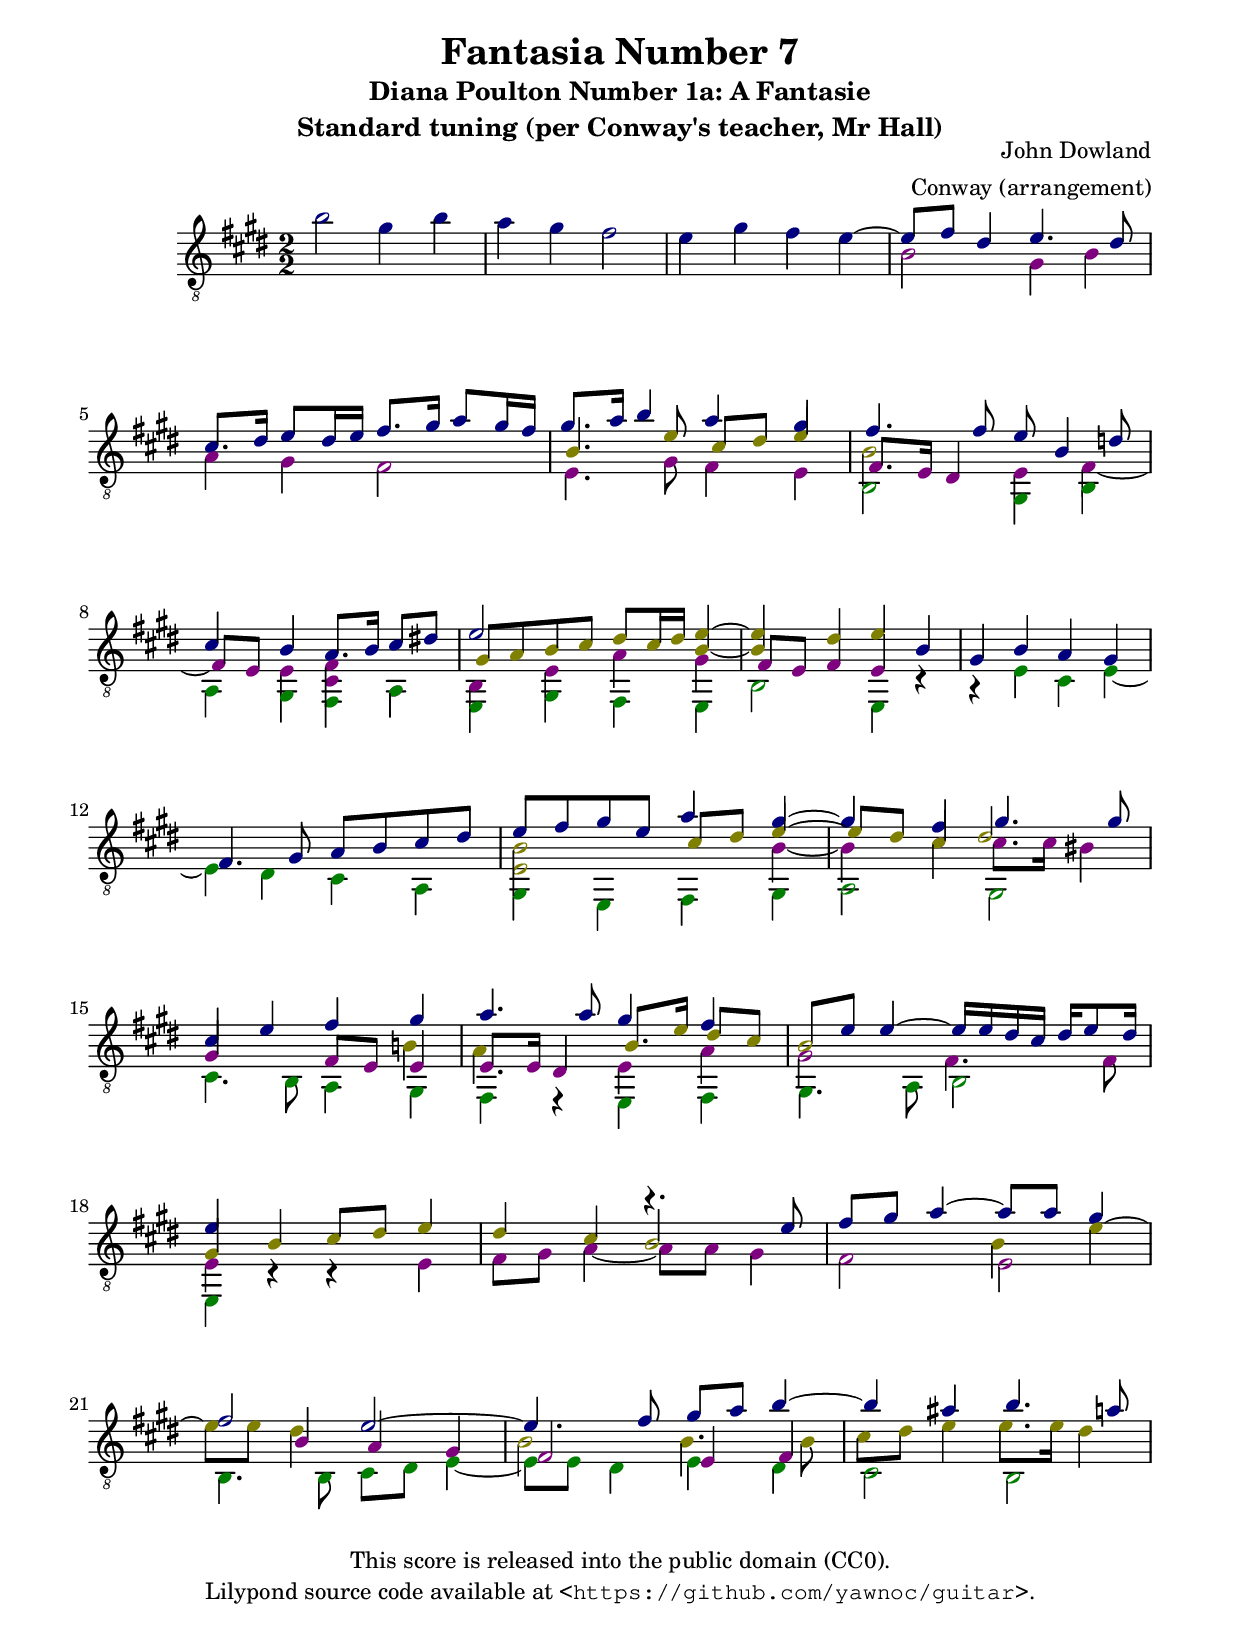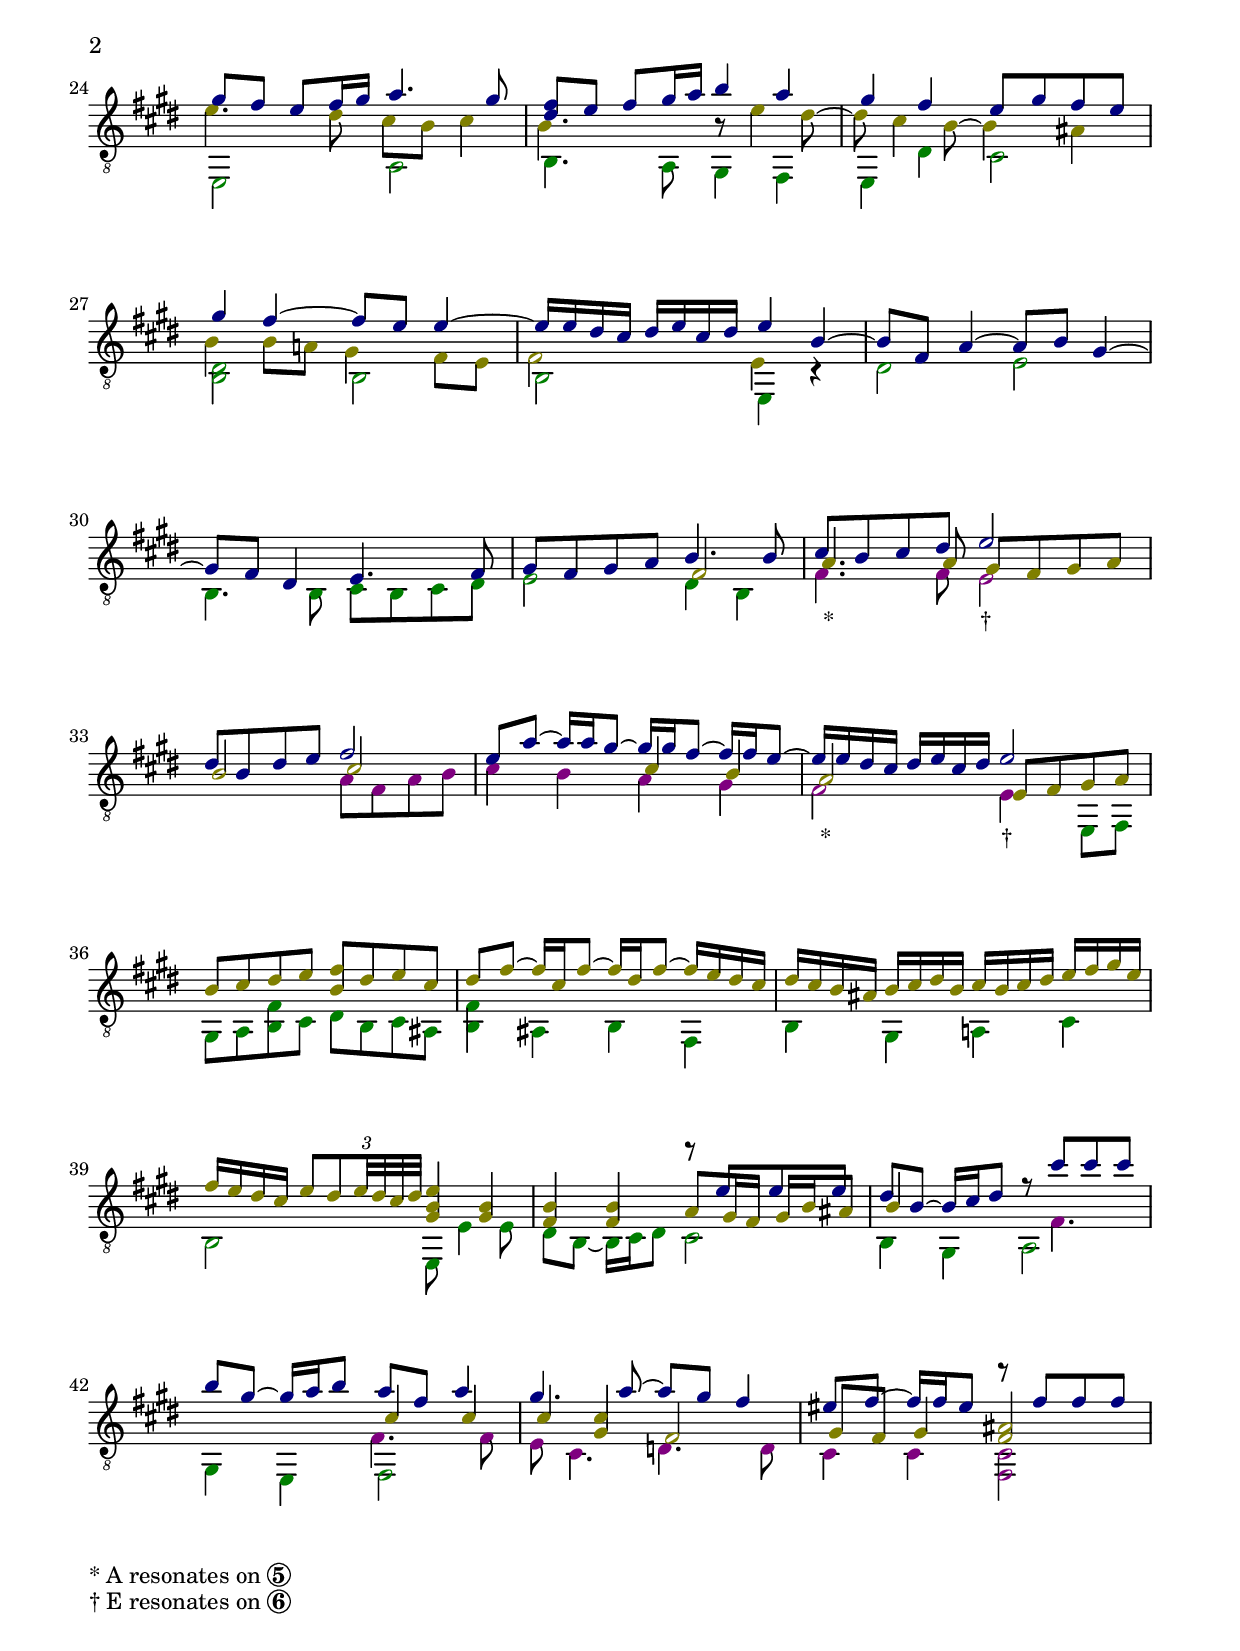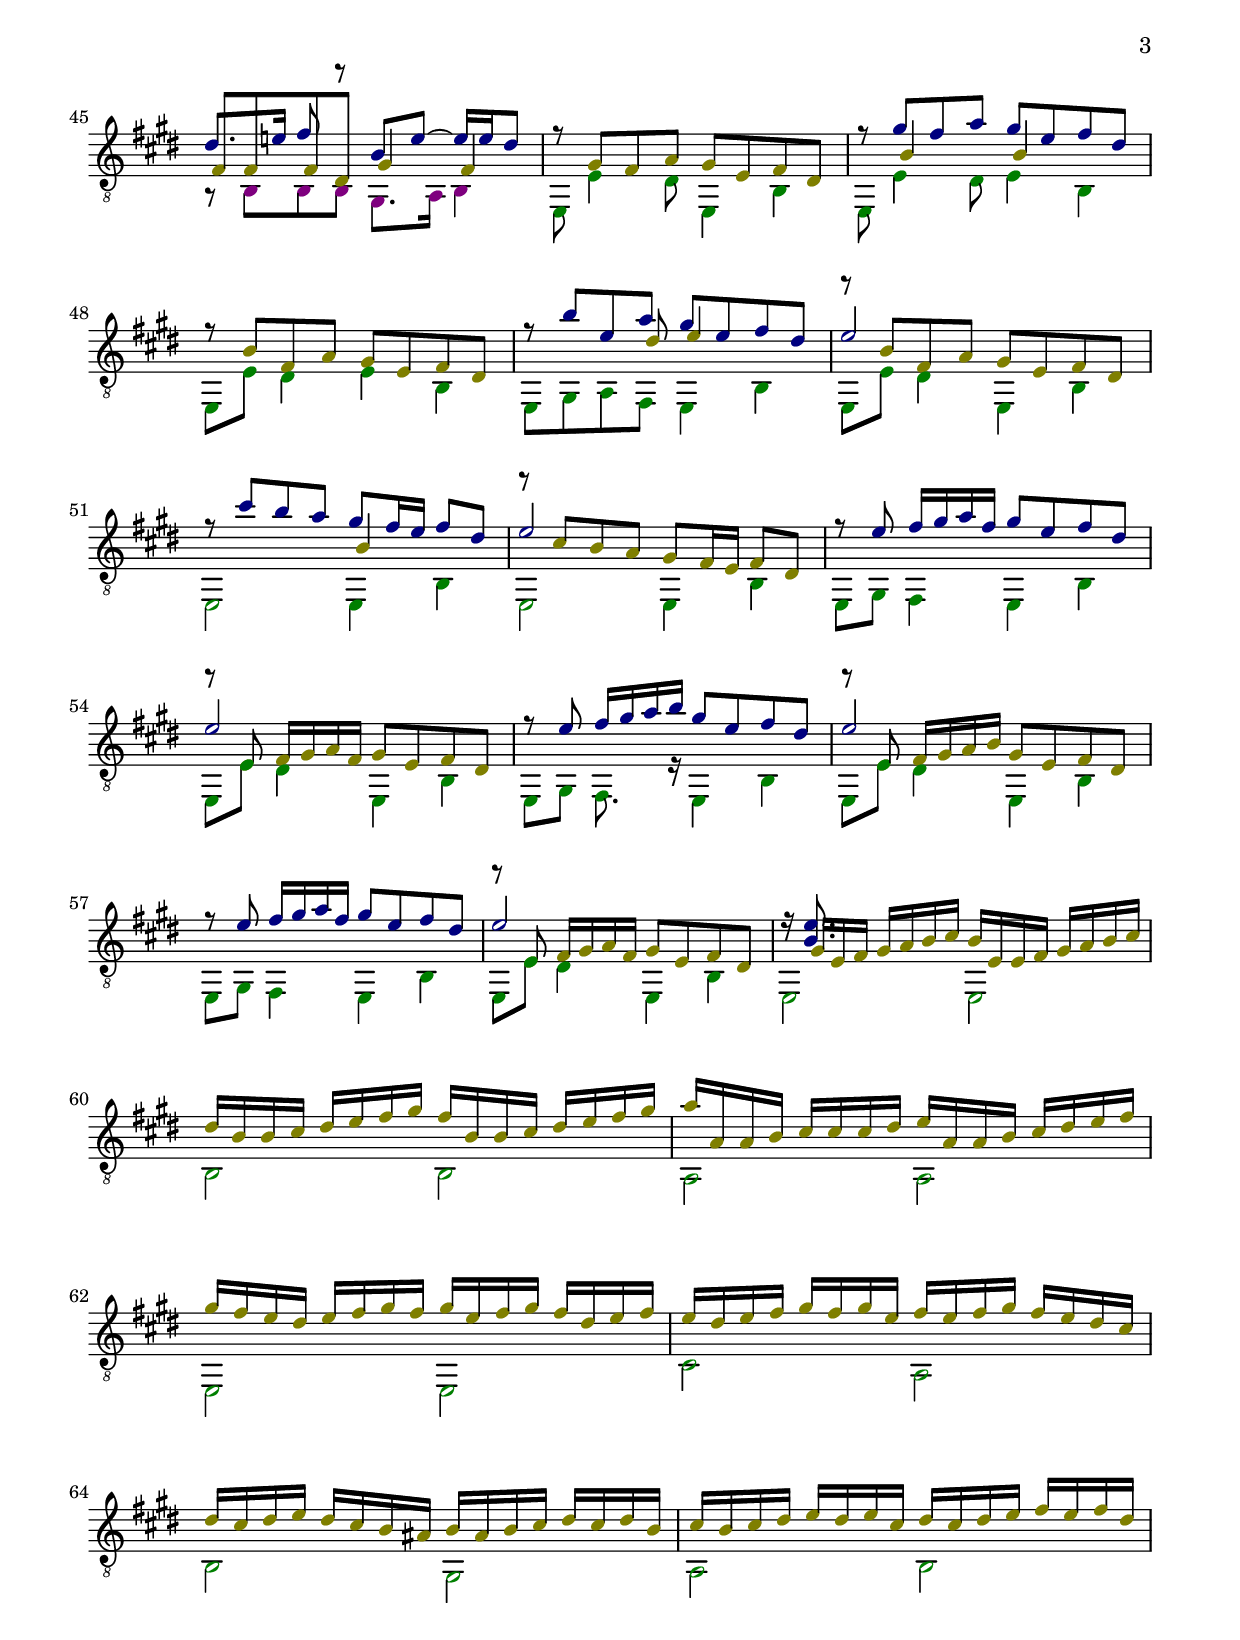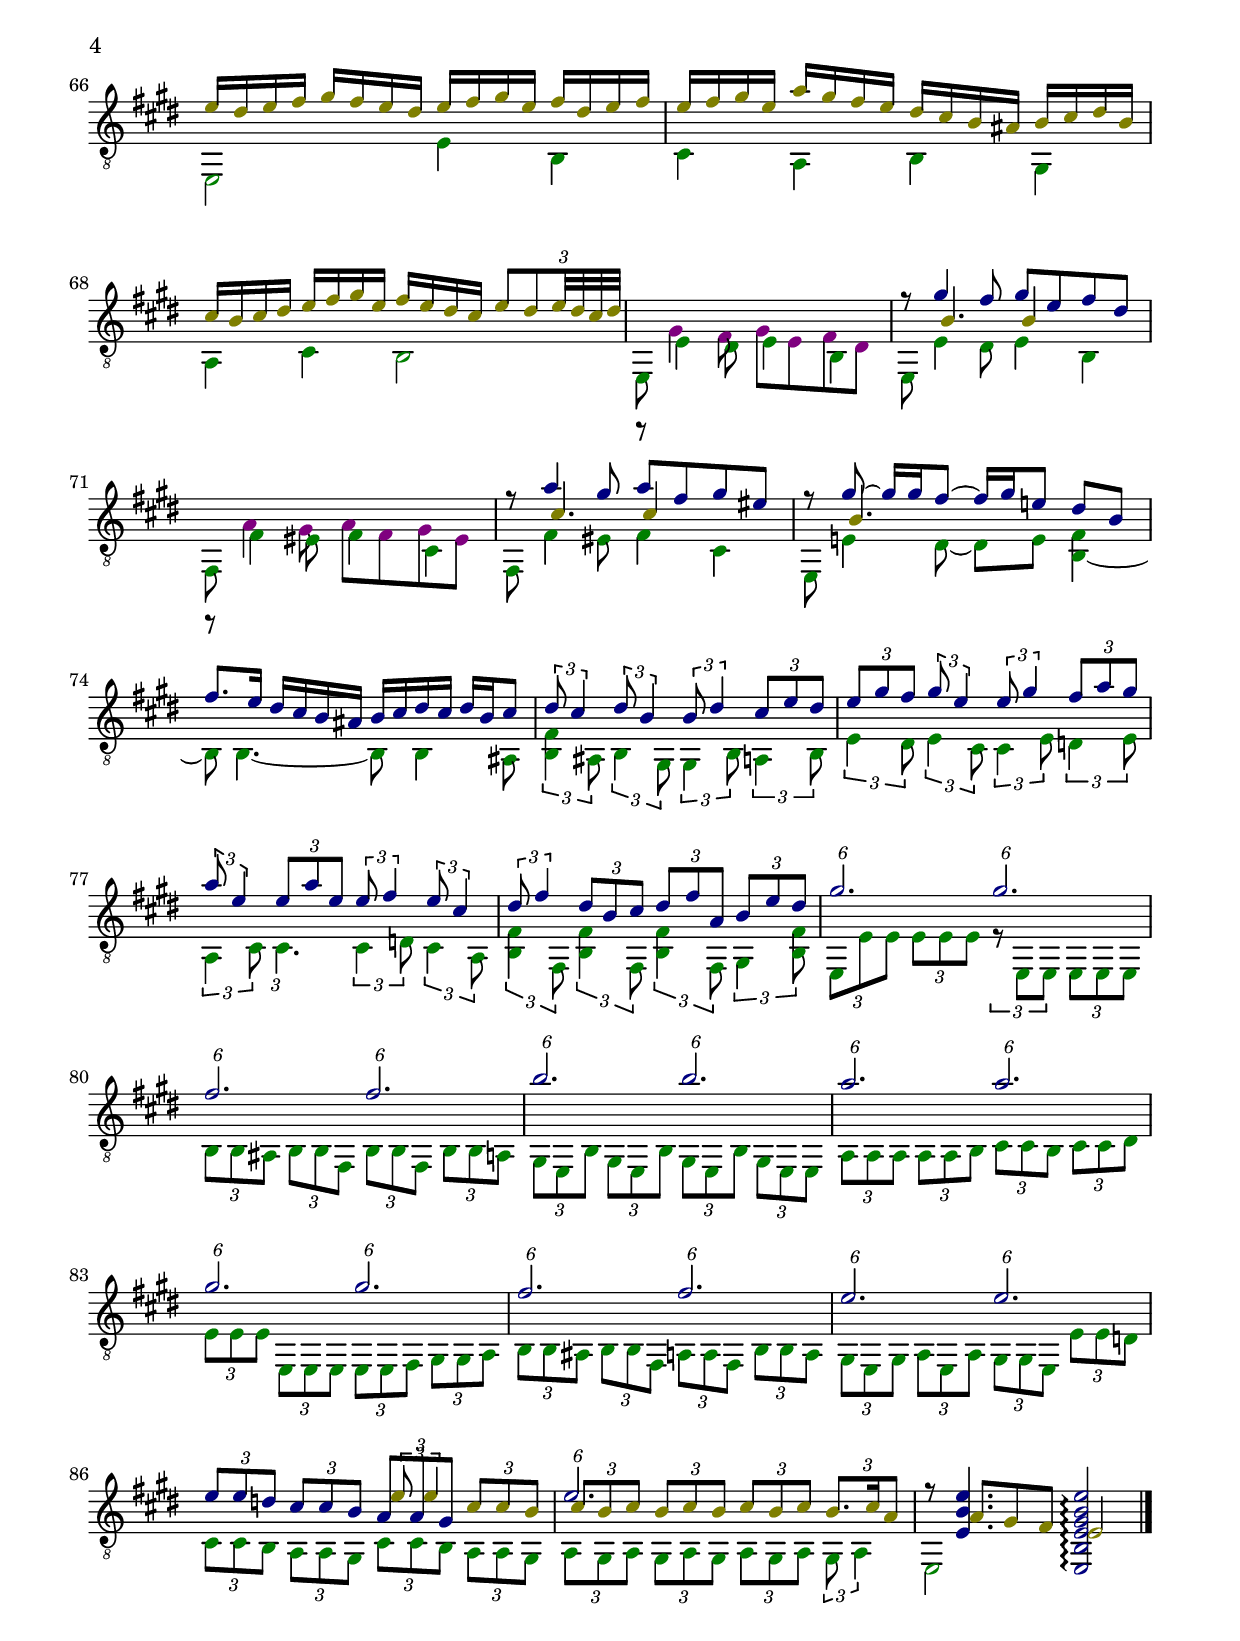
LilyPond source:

\version "2.18.2"


%%%%%%%%%%%%%%%%%%%%%%%%%%%%%%%%%%%%%%%%%%%%%%%%%%%%%%%%%%%%%%%%
% General
%%%%%%%%%%%%%%%%%%%%%%%%%%%%%%%%%%%%%%%%%%%%%%%%%%%%%%%%%%%%%%%%

\paper {
  top-margin = 1.5\cm
  left-margin = 1.5\cm
  right-margin = 1.5\cm
  bottom-margin = 1.5\cm
  ragged-last-bottom = ##f
  footnote-separator-markup = \markup { \vspace #1.5 }
}

globalSettings = {
  \accidentalStyle modern
  \compressFullBarRests
  \mergeDifferentlyHeadedOn
  \mergeDifferentlyDottedOn
  \numericTimeSignature
  \pointAndClickOff
  \override TextScript.extra-offset = #'(0 . 0.7)
  \override Score.FootnoteItem.annotation-line = ##f
}

origin-url = "https://github.com/yawnoc/guitar"

\header {
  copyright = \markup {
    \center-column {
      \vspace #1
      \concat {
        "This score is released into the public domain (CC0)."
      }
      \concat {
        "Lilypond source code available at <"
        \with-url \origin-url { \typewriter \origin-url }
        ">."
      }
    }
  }
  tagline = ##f
}

triplet = #(define-music-function
  (parser location music) (ly:music?)
  #{
    \tuplet 3/2 { $music }
  #}
)

tripletDuple = #(define-music-function
  (parser location music) (ly:music?)
  #{
    \tuplet 6/4 { $music }
  #}
)

overrideBeamedStemLengths = #(define-scheme-function
  (parser location lengths) (list?)
  #{
    \override Stem.details.beamed-lengths = $lengths
  #}
)
revertBeamedStemLengths = { \revert Stem.details.beamed-lengths }

overrideBeamVerticalPositions = #(define-scheme-function
  (parser location positions) (pair?)
  #{
    \override Beam.positions = $positions
  #}
)

%%%%%%%%%%%%%%%%%%%%%%%%%%%%%%%%%%%%%%%%%%%%%%%%%%%%%%%%%%%%%%%%
% Semantic bar lines
%%%%%%%%%%%%%%%%%%%%%%%%%%%%%%%%%%%%%%%%%%%%%%%%%%%%%%%%%%%%%%%%

barLineGoto = { \bar "||" }
barLineKeyChange = { \bar "||" }
barLineEnd = { \bar "|." }

%%%%%%%%%%%%%%%%%%%%%%%%%%%%%%%%%%%%%%%%%%%%%%%%%%%%%%%%%%%%%%%%
% Guitar notation
%%%%%%%%%%%%%%%%%%%%%%%%%%%%%%%%%%%%%%%%%%%%%%%%%%%%%%%%%%%%%%%%

stringNumbersAbove = { \set stringNumberOrientations = #'(up) }
stringNumbersBelow = { \set stringNumberOrientations = #'(down) }

fingeringAbove = { \set fingeringOrientations = #'(up) }
fingeringBelow = { \set fingeringOrientations = #'(down) }
fingeringAleft = { \set fingeringOrientations = #'(left) }
fingeringAright = { \set fingeringOrientations = #'(right) }

startGraceMusic = {
  <>(
  \override Fingering.font-size = -6
}
stopGraceMusic = {
  \revert Fingering.font-size
  <>)
}

overrideHorizontalShift = #(define-scheme-function
  (parser location distance) (number?)
  #{
    \override NoteColumn.force-hshift = $distance
  #}
)
revertHorizontalShift = { \revert NoteColumn.force-hshift }

barreSpan = #(define-music-function
  (parser location label offsetPair music)
  (string? (pair? (cons 0 0)) ly:music?)
  (let
    (
      (elements (extract-named-music music '(NoteEvent EventChord)))
    )
    (if
      (pair? elements)
      (let
        (
          (first-element (first elements))
          (last-element (last elements))
        )
        (set!
          (ly:music-property first-element 'articulations)
          (cons
            (make-music 'TextSpanEvent 'span-direction -1)
            (ly:music-property first-element 'articulations)
          )
        )
        (set!
          (ly:music-property last-element 'articulations)
          (cons
            (make-music 'TextSpanEvent 'span-direction 1)
            (ly:music-property last-element 'articulations)
          )
        )
      )
    )
  )
  #{
    \once \override TextSpanner.font-shape = #'upright
    \once \override TextSpanner.style = #'line
    \once \override TextSpanner.extra-offset = #offsetPair
    \once \override TextSpanner.bound-details = #`(
      (left
        (text . ,#{ \markup { \raise #-0.7 { #label \hspace #0.7 }} #})
        (Y . 0)
        (padding . -0.8)
        (attach-dir . -2)
      )
      (right
        (text . ,#{ \markup { \draw-line #'(0 . -1.3) } #}) ;; draw hook
        (Y . 0)
        (padding . -0.5)
        (attach-dir . 2)
      )
    )
    \once \override TextSpanner #'after-line-breaking = #(lambda (grob)
      (let*
        (
          (originalGrob (ly:grob-original grob))
          (splitGrobs (ly:spanner-broken-into originalGrob))
        )
        (if
          (and
            (>= (length splitGrobs) 2)
            (not (eq? (car (last-pair splitGrobs)) grob))
          )
          (begin
            (ly:grob-set-nested-property! grob
              '(bound-details right text)
              #{ \markup { \draw-line #'(0 . 0) } #} ;; suppress draw hook
            )
            (ly:grob-set-property! grob
              'extra-offset
              (cons
                (car offsetPair)
                (+ (cdr offsetPair) 0.7) ;; correction for suppressed hook
              )
            )
            (ly:grob-set-nested-property! grob
              '(bound-details right padding)
              #'-3 ;; increase spanner length
            )
          )
        )
      )
    )
    $music
  #}
)

barre = #(define-scheme-function
  (parser location label) (string?)
  #{
    \markup {
      \center-align {
        \hspace #0.7
        $label
      }
    }
  #}
)

nudgeNextBarre = #(define-scheme-function
  (parser location distance) (number?)
  #{
    \once \override TextScript.X-offset = $distance
  #}
)

position = #(define-scheme-function
  (parser location label) (string?)
  #{
    \markup {
      \center-align {
        \hspace #0.5
        $label
      }
    }
  #}
)

#(define-markup-command
  (markupString layout properties stringNumber) (markup?)
  (interpret-markup layout properties
    #{
      \markup \circle { \bold #stringNumber }
    #}
  )
)

#(define-markup-command
  (resonatesOn layout properties note stringNumber) (markup? markup?)
  (interpret-markup layout properties
    #{
      \markup { #note "resonates on" \markupString #stringNumber }
    #}
  )
)

%%%%%%%%%%%%%%%%%%%%%%%%%%%%%%%%%%%%%%%%%%%%%%%%%%%%%%%%%%%%%%%%
% Goto statements
%%%%%%%%%%%%%%%%%%%%%%%%%%%%%%%%%%%%%%%%%%%%%%%%%%%%%%%%%%%%%%%%

overrideGotoVisibility = {
  \once \override Score.RehearsalMark #'break-visibility = #'#(#t #t #f)
}

makeGotoMark = #(define-scheme-function
  (parser location label) (string?)
  #{
    \mark \markup { \small \italic $label }
  #}
)

simultaneousMarkSeparator = {
  \cadenzaOn
    s1073741824 % stupid, but works
  \cadenzaOff
}

coda = {
  \overrideGotoVisibility
  \mark \markup { \musicglyph #"scripts.coda" }
}

fine = {
  \overrideGotoVisibility
  \makeGotoMark Fine
}

dcAlCoda = {
  \overrideGotoVisibility
  \makeGotoMark "D.C. al Coda"
}

dcAlFine = {
  \overrideGotoVisibility
  \makeGotoMark "D.C. al Fine"
}

toCoda = {
  \overrideGotoVisibility
  \makeGotoMark "to Coda"
}



\header {
  title = "Fantasia Number 7"
  subtitle = \markup {
    \center-column {
      "Diana Poulton Number 1a: A Fantasie"
      "Standard tuning (per Conway's teacher, Mr Hall)"
    }
  }
  composer = "John Dowland"
  arranger = "Conway (arrangement)"
}


initialSignatures = {
  \clef "treble_8"
  \key e \major
  \time 2/2
  \set Timing.beamExceptions = #'()
  \set Timing.baseMoment = #(ly:make-moment 1/4)
  \set Timing.beatStructure = #'(1 1 1 1)
  \set Timing.beamExceptions = #'(
    (
      end
        .
      (
        ((1 . 8) . (4 4)) ;; quavers by fours
        ((1 . 12) . (3 3 3 3)) ;; anything shorter by beat
      )
    )
  )
}


highVoiceMusic = {
  
  \override NoteHead.color = #darkblue
  
  % Main theme high
  \barNumberCheck #1
  \relative c'' {
    \stemDown
    b2 gis4 b |
    a gis fis2 |
    e4 gis fis e~ |
    \stemUp
    e8 fis dis4 e4. dis8 |
    cis8. dis16 e8 dis16 e fis8. gis16 a8 gis16 fis |
    gis8. a16 b4 a gis |
    \once \overrideHorizontalShift #0.3 fis4. fis8 e8 b4 d8 |
    cis4 b a8. b16 cis8 dis |
    e2 s2 |
    s2 s4
  }
  
  % Main theme low
  \barNumberCheck #10
  \relative c' {
    b4 |
    gis b a gis |
    fis4. gis8 a b cis dis |
    e fis gis e a4 gis~ |
    gis
      \shiftOn
        \once \overrideHorizontalShift #0
        fis
      \shiftOff
      \once \overrideHorizontalShift #0.45 gis4. gis8 |
    cis,4 e fis gis |
    a4. a8 gis4 fis |
    \once \hide NoteHead b,8 e e4~ e16 e dis cis dis16 e8 dis16 |
    e4
  }
  
  % Tee-tee taa high
  \barNumberCheck #18
  \relative c'' {
    s4 s2 |
    s2 c4.\rest e,8 |
    fis8 gis a4~ a8 a gis4 |
    fis2 e2~ |
    e4. fis8 gis8 a b4~ |
    b ais b4. a8 |
    gis8 fis e8 fis16 gis a4. gis8 |
    <fis dis>8 e fis8 gis16 a b4 a |
    gis fis e8 gis fis e |
    gis4 fis~ fis8 e e4~ |
    e16 e dis cis dis e cis dis e4
  }
  
  % Tee-tee taa low
  \barNumberCheck #28
  \relative c' {
    b4~ |
    b8 fis a4~ a8 b gis4~ |
    gis8 fis dis4 e4. fis8 |
    gis fis gis a b4. b8 |
    cis b cis dis e2 |
    dis8 b dis e fis2 |
    e8 a~ a16 a gis8~ gis16 gis fis8~ fis16 fis e8~ |
    e16 e dis cis dis e cis dis e2 |
  }
  
  % Ascending scale
  \barNumberCheck #36
  {
    s1 * 3 |
    s2
  }
  
  % Tee-tee-tee
  \barNumberCheck #39
  \relative c' {
    s2 |
    s2 r8 e e e |
    dis b~ b16 cis dis8 r8 cis' cis cis |
    b8 gis~ gis16 a b8 a8 fis a4 |
    gis4. a8~ a gis fis4 |
    eis8 fis~ fis16 fis eis8 r8 fis fis fis |
    dis8. e16 fis8 r b,8 e~ e16 e dis8 |
  }
  
  % Majestic theme
  \barNumberCheck #46
  \relative c'' {
    s1 |
    r8 gis fis a gis e fis dis |
    s1 |
    r8 b' e, a gis e fis dis |
    e2 s2 |
    r8 cis' b a gis8 fis16 e fis8 dis |
    e2 s2 |
    r8 e fis16 gis a fis gis8 e fis dis |
    e2 s2 |
    r8 e fis16 gis a b gis8 e fis dis |
    e2 s2 |
    r8 e fis16 gis a fis gis8 e fis dis |
    e2 s2 |
  }
  
  % Scale runs
  \barNumberCheck #59
  \relative c' {
    r16 <e b>8. s4 s2 |
    s1 * 9 |
  }
  
  % Majestic interlude
  \barNumberCheck #69
  \relative c'' {
    s1 |
    r8 gis4 fis8 gis e fis dis |
    s1 |
    r8 a'4 gis8 a fis gis eis |
    r8 gis~ gis16 gis fis8~ fis16 gis e8 dis b |
    fis'8. e16 dis cis b ais
      b16 cis dis cis dis b cis8 |
  }
  
  % Triple runs
  \barNumberCheck #75
  \relative c' {
    \triplet { dis8 cis4 } \triplet { dis8 b4 }
      \triplet { b8 dis4 } \triplet { cis8 e dis } |
    \triplet { e8 gis fis } \triplet { gis8 e4 }
      \triplet { e8 gis4 } \triplet { fis8 a gis } |
    \triplet { a8 e4 } \triplet { e8 a e }
      \triplet { e8 fis4 } \triplet { e8 cis4 } |
    \triplet { dis8 fis4 } \triplet { dis8 b cis }
      \triplet { dis8 fis a, } \triplet { b e dis } |
    \tripletDuple { gis2. } \tripletDuple { gis } |
    \tripletDuple { fis } \tripletDuple { fis } |
    \tripletDuple { b } \tripletDuple { b } |
    \tripletDuple { a } \tripletDuple { a } |
    \tripletDuple { gis } \tripletDuple { gis } |
    \tripletDuple { fis } \tripletDuple { fis } |
    \tripletDuple { e } \tripletDuple { e } |
    \triplet { e8 e d } \triplet { cis cis b }
      \triplet { a a gis } s4 |
    \tripletDuple { e'2. } s2 |
  }
  
  % Finishing chords
  \barNumberCheck #88
  \relative c {
    r8 <e b' e>4.
      <e, b' e gis b e>2 \arpeggio
      \barLineEnd
  }
  
}


lowVoiceMusic = {
  
  \override NoteHead.color = #darkgreen
  
  % Main theme high
  \barNumberCheck #1
  \relative c {
    s1 * 6 |
    b2 gis4 b |
    a gis fis a |
    e gis fis e |
    b'2 e,4
  }
  
  % Main theme low
  \barNumberCheck #10
  \relative c {
    r4 |
    r4 e cis e~ |
    e dis cis a |
    gis e fis gis |
    a2 gis |
    cis4. b8 a4 gis |
    fis r e fis |
    gis4. a8 b2 |
    e,4
  }
  
  % Tee-tee taa high
  \barNumberCheck #18
  \relative c {
    s4 s4 s4 |
    s1 * 2 |
    b4. b8 cis8 dis e4~ |
    e8 e dis4 e4 dis |
    cis2 b |
    e, a |
    b4. a8 gis4 fis |
    e dis' cis2 |
    <b dis> b |
    b e,4
  }
  
  % Tee-tee taa low
  \barNumberCheck #28
  \relative c {
    r4 |
    dis2 e |
    b4. b8 cis b cis dis |
    e2 dis4 b |
    s1 * 3 |
    s2
  }
  
  % Ascending scale
  \barNumberCheck #35
  \relative c, {
    s4 e8 fis |
    gis a <b fis'> cis dis b cis ais |
    <b fis'>4 ais b fis |
    b gis a cis |
    b2
  }
  
  % Tee-tee-tee
  \barNumberCheck #39
  \relative c, {
    e8 e'4 e8 |
    dis8 b~ b16 cis dis8 cis2 |
    b4 gis a2 |
    gis4 e fis2 |
    s1 * 3 |
  }
  
  % Majestic theme
  \barNumberCheck #46
  \relative c, {
    e8 e'4 dis8 e,4 b' |
    e,8 e'4 dis8 e4 b |
    e,8 e' dis4 e b |
    e,8 gis a fis e4 b' |
    e,8 e' dis4 e, b' |
    e,2 e4 b' |
    e,2 e4 b' |
    e,8 gis fis4 e b' |
    e,8 e' dis4 e, b' |
    e,8[ gis] fis8. r16 e4 b' |
    e,8 e' dis4 e, b' |
    e,8 gis fis4 e b' |
    e,8 e' dis4 e, b' |
  }
  
  % Scale runs
  \barNumberCheck #59
  \relative c, {
    e2 e |
    b' b |
    a a |
    e e |
    cis' a |
    b gis |
    a b |
    e, e'4 b |
    cis a b gis |
    a cis b2 |
  }
  
  % Majestic interlude
  \barNumberCheck #69
  \relative c, {
    e8 e'4 dis8 e4 b |
    e,8 e'4 dis8 e4 b |
    fis8 fis'4 eis8 fis4 cis |
    fis,8 fis'4 eis8 fis4 cis |
    e,8 e'4 dis8~ dis e <b~ fis'>4 |
    b8 b4.~ b8 b4 ais8 |
  }
  
  % Triple runs
  \barNumberCheck #75
  \relative c {
    \triplet { <b fis'>4 ais8 } \triplet { b4 gis8 }
      \triplet { gis4 b8 } \triplet { a4 b8 } |
    \triplet { e4 dis8 } \triplet { e4 cis8 }
      \triplet { cis4 e8 } \triplet { d4 e8 } |
    \triplet { a,4 cis8 } \triplet { cis4. }
      \triplet { cis4 d8 } \triplet { cis4 a8 } |
    \triplet { <b fis'>4 fis8 } \triplet { <b fis'>4 fis8 }
      \triplet { <b fis'>4 fis8 } \triplet { gis4 <b fis'>8 } |
    \triplet { e,8 e' e } \triplet { e e e }
      \triplet { r e, e } \triplet { e e e } |
    \triplet { b' b ais } \triplet { b b fis }
      \triplet { b b fis } \triplet { b b a } |
    \triplet { gis e b' } \triplet { gis e b' }
      \triplet { gis e b' } \triplet { gis e e } |
    \triplet { a a a } \triplet { a a b }
      \triplet { cis cis b } \triplet { cis cis dis } |
    \triplet { e e e } \triplet { e, e e }
      \triplet { e e fis } \triplet { gis gis a } |
    \triplet { b b ais } \triplet { b b fis }
      \triplet { a a fis } \triplet { b b a } |
    \triplet { gis e gis } \triplet { a e a }
      \triplet { gis gis e } \triplet { e' e d } |
    \triplet { cis cis b } \triplet { a a gis }
      \triplet { cis cis b } \triplet { a a gis } |
    \triplet { a gis a } \triplet { gis a gis }
      \triplet { a gis a } \triplet { gis8 a4 } |
  }
  
  % Finishing chords
  \barNumberCheck #88
  \relative c, {
    e2 s2 |
  }
  
}


upperMiddleVoiceMusic = {
  
  \override NoteHead.color = #darkyellow
  
  % Main theme high
  \barNumberCheck #1
  \relative c' {
    s1 * 5 |
    \once \overrideHorizontalShift #0.4 b4. e8
      cis8 dis
      \once \overrideHorizontalShift #0 e4 |
    \stemDown
    \once \overrideHorizontalShift #0 b2 s2 |
    \stemUp
    s1 |
    gis8 a b cis dis8 cis16 \shiftOff dis <e~ b_~>4 |
    <e b> dis e
    \shiftOn
  }
  
  % Main theme low
  \barNumberCheck #10
  \relative c' {
    s4 |
    s1 * 2 |
    \stemDown
    \once \overrideHorizontalShift #0 <b e,>2
    \stemUp
      cis8 dis \once \overrideHorizontalShift #0 e4~ |
    e8 dis
      \shiftOff cis4 \shiftOn
      \once \overrideHorizontalShift #-0.75 dis2 |
    s2 s4 \stemDown b4 |
    a4 s4 \stemUp b8. e16 dis8 cis |
      \once \overrideHorizontalShift #-0.07
      \once \hide Stem
        b2
      s2 |
    \once \overrideHorizontalShift #0 gis4
  }
  
  % Tee-tee taa high
  \barNumberCheck #18
  \relative c' {
    b4 cis8 dis e4 |
    dis4 cis b2 |
    \stemDown
    s2 b4 e~ |
    e8 e dis4 s2 |
    b2 b4. b8 |
    cis8 dis e4 e8. e16 dis4 |
    e4. dis8 cis8 b cis4 |
    b4. s8 b8\rest e4 dis8~ |
    dis8 cis4 b8~ b4 ais |
    b4 b8 a gis4 fis8 e |
    fis2 e4
    \stemUp
  }
  
  % Tee-tee taa low
  \barNumberCheck #28
  \relative c {
    s4 |
    s1 * 2 |
    s2 fis2 |
    \footnote "*" #'(0 . -4) \markup { "*" \resonatesOn A 5 }
    a4. a8 gis fis gis a |
    b2 cis |
    s2 cis4 b |
    \footnote "*" #'(0 . -4) \markup { }
    a2
  }
  
  % Ascending scale
  \barNumberCheck #35
  \relative c {
    e8 fis gis a |
    b cis dis e <fis b,> dis e cis |
    dis fis~ fis16 cis fis8~ fis16 dis fis8~ fis16 e dis cis |
    dis cis b ais b cis dis b cis b cis dis e fis gis e |
    fis e dis cis \triplet { e8 dis e32 dis cis dis } <e b gis>4
  }
  
  % Tee-tee-tee
  \barNumberCheck #39
  \relative c' {
    <b gis>4 |
    <b fis> <b fis> a8 gis16 fis gis16 b ais8 |
    b4 s4 s2 |
    s2 cis4 cis |
    cis <cis gis> fis,2 |
    gis8 fis gis4 <ais fis>2 |
    fis8 fis fis dis gis4 fis |
  }
  
  % Majestic theme
  \barNumberCheck #46
  \relative c' {
    r8 gis fis a gis e fis dis |
    s8 b'4 s8 b4 s4 |
    r8 b8 fis a gis e fis dis |
    s4. dis'8 e4 s4 |
    r8 b8 fis a gis e fis dis |
    s2 b'4 s4 |
    r8 cis b a gis8 fis16 e fis8 dis |
    s1 |
    r8 e fis16 gis a fis gis8 e fis dis |
    s1 |
    r8 e fis16 gis a b gis8 e fis dis |
    s1 |
    r8 e fis16 gis a fis gis8 e fis dis |
  }
  
  % Scale runs
  \barNumberCheck #59
  \relative c' {
    s16 gis e fis gis a b cis
      b e, e fis gis a b cis |
    dis b b cis dis e fis gis
      fis b, b cis dis e fis gis |
    a a, a b cis cis cis dis
      e a, a b cis dis e fis |
    gis fis e dis e fis gis fis
      gis e fis gis fis dis e fis |
    e dis e fis gis fis gis e
      fis e fis gis fis e dis cis |
    dis cis dis e dis cis b ais
      b ais b cis dis cis dis b |
    cis b cis dis e dis e cis
      dis cis dis e fis e fis dis |
    e dis e fis gis fis e dis
      e fis gis e
      fis dis e fis |
    e fis gis e
      a gis fis e
      dis cis b ais
      b cis dis b |
    cis b cis dis
      e fis gis e
      fis e dis cis
      \triplet { e8 dis e32 dis cis dis } |
  }
  
  % Majestic interlude
  \barNumberCheck #69
  \relative c' {
    s1 |
    s8 b4. b4 s4 |
    s1 |
    s8 cis4. cis4 s4 |
    s8 b4. s2 |
    s1 |
  }
  
  % Triple runs
  \barNumberCheck #75
  \relative c' {
    s1 * 11 |
    s2 \triplet { e8 e4 } \triplet { cis8 cis b } |
    \triplet { cis b cis } \triplet { b cis b }
      \triplet { cis b cis } \triplet { b8. cis16 a8 } |
  }
  
  % Finishing chords
  \barNumberCheck #88
  \relative c' {
    s8 a gis fis e2 |
  }
  
}


lowerMiddleVoiceMusic = {
  
  \override NoteHead.color = #darkmagenta
  
  % Main theme high
  \barNumberCheck #1
  \relative c' {
    s1 * 3 |
    \shiftOff
    b2 gis4 b |
    a gis fis2 |
    \once \overrideHorizontalShift #0.3 e4. gis8 fis4 e |
    \shiftOn
    \stemUp
    \overrideBeamedStemLengths #'(3)
    fis8. e16 dis4 \stemDown
    \revertBeamedStemLengths
      \overrideHorizontalShift #0 e4 fis~ |
      \revertHorizontalShift
    \stemUp
    fis8 e \stemDown
      \overrideHorizontalShift #0 e4 <cis fis>4 a |
    b e a gis |
      \revertHorizontalShift
    \stemUp
    fis8 e
      \overrideHorizontalShift #0 fis4 e
      \revertHorizontalShift
    \stemDown
  }
  
  % Main theme low
  \barNumberCheck #10
  \relative c {
    s4 |
    s1 * 2 |
    s2 s4 \overrideHorizontalShift #0 b'4~ |
    b \revertHorizontalShift
      \shiftOff cis \shiftOn
      \overrideBeamedStemLengths #'(3)
      \once \overrideHorizontalShift #0.3
        cis8. cis16
      \revertBeamedStemLengths
      bis4 |
    \stemUp
    \once \overrideHorizontalShift #0 gis4 s4
      \once \overrideHorizontalShift #0 fis8 e
      \once \overrideHorizontalShift #0 e4 |
    \once \overrideHorizontalShift #0 e8. e16 dis4
      \stemDown
      \overrideHorizontalShift #0 e4 a |
      \revertHorizontalShift
    \once \overrideHorizontalShift #-0.07 gis2 fis4. fis8 |
    \once \overrideHorizontalShift #0 e4
  }
  
  % Tee-tee taa high
  \barNumberCheck #18
  \relative c {
    \shiftOff
    r4 r e |
    fis8 gis a4~ a8 a gis4 |
    fis2 e |
    \shiftOn
    \stemUp
    s4 b' a gis |
    fis2 e4 fis |
    \stemDown
    s1 * 5 |
    s2 s4
  }
  
  % Tee-tee taa low
  \barNumberCheck #28
  \relative c {
    s4 |
    s1 * 3 |
    fis4. fis8
      \footnote "†" #'(0 . -2.5) \markup { "†" \resonatesOn E 6 }
      e2 |
    s2 a8 fis a b |
    cis4 b a gis |
    fis2
      \footnote "†" #'(0 . -2.5) \markup { }
      e4
  }
  
  % Ascending scale
  \barNumberCheck #35
  {
    s4 |
    s1 * 3 |
    s2
  }
  
  % Tee-tee-tee
  \barNumberCheck #39
  \relative c {
    s2 |
    s1 |
    s2 s8 fis4. |
    s2 fis4. fis8 |
    e8 cis4. d4. d8 |
    cis4 cis <cis fis,>2 |
    r8 b b b gis8. a16 b4 |
  }
  
  % Majestic theme
  \barNumberCheck #46
  {
    s1 * 13 |
  }
  
  % Scale runs
  \barNumberCheck #59
  {
    s1 * 10 |
  }
  
  % Majestic interlude
  \barNumberCheck #69
  \relative c' {
    r8 gis4 fis8 gis e fis dis |
    s1 |
    r8 a'4 gis8 a fis gis eis |
    s1 * 3 |
  }
  
}


allMusic = {
  \new Staff \with {
    midiInstrument = #"acoustic guitar (nylon)"
  }
  \globalSettings
  \initialSignatures
  <<
    << \highVoiceMusic >>
      \\
    << \lowVoiceMusic >>
      \\
    << \upperMiddleVoiceMusic >>
      \\
    << \lowerMiddleVoiceMusic >>
  >>
}


\score {
  \allMusic
}

\score {
  \allMusic
  \midi { }
}
